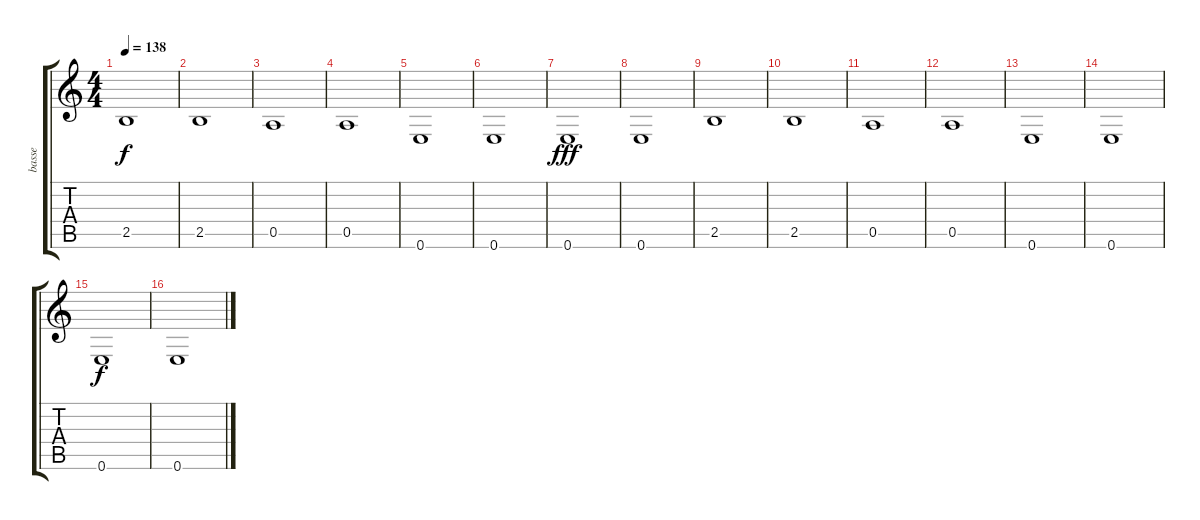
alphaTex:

\track ("basse" "basse") {instrument electricbasspick}
\staff {score tabs}
\tuning (E4 B3 G3 D3 A2 E2) {hide}
\ts (4 4)
\tempo 138
\clef g2
\ks c
2.5.1{dy f} |
2.5.1 |
0.5.1 |
0.5.1 |
0.6.1 |
0.6.1 |
0.6.1{dy fff} |
0.6.1 |
2.5.1 |
2.5.1 |
0.5.1 |
0.5.1 |
0.6.1 |
0.6.1 |
0.6.1{dy f} |
0.6.1
